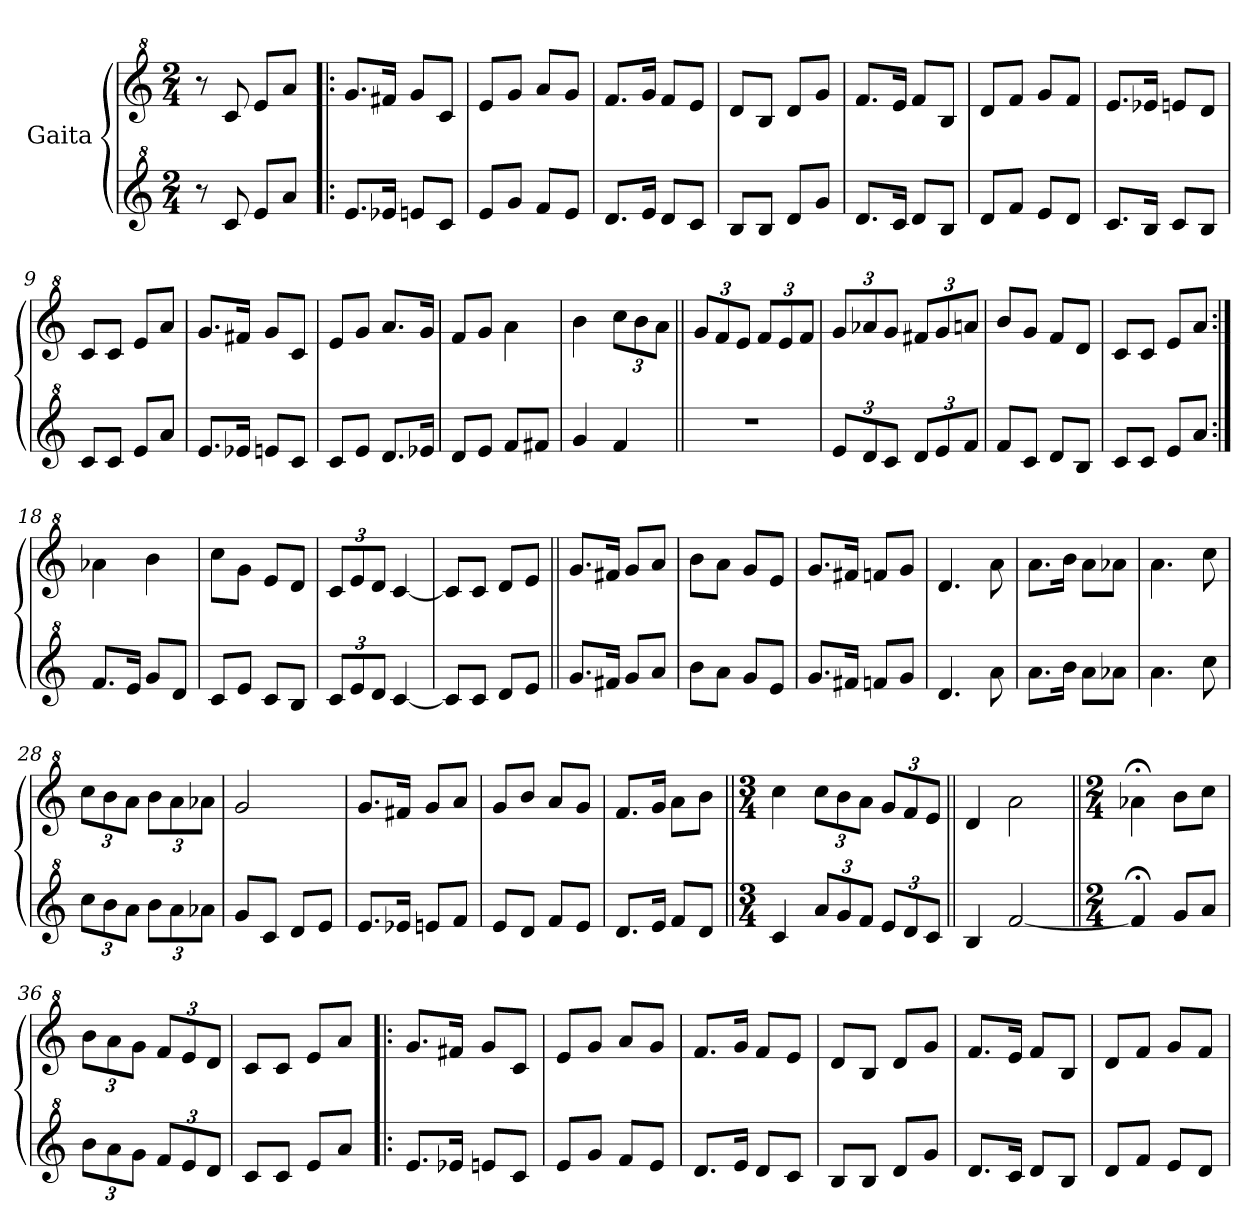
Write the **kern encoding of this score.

**kern	**kern
*part2	*part1
*staff2	*staff1
*I"Gaita	*I"Gaita
*clefG^2	*clefG^2
*k[]	*k[]
*M2/4	*M2/4
*MM138	*MM138
=1	=1
8r	8r
8cc/	8cc/
8ee/L	8ee/L
8aa/J	8aa/J
=2!|:	=2!|:
8.ee/L	8.gg/L
16ee-X/Jk	16ff#X/Jk
8een/L	8gg/L
8cc/J	8cc/J
=3	=3
8ee/L	8ee/L
8gg/J	8gg/J
8ff/L	8aa/L
8ee/J	8gg/J
=4	=4
8.dd/L	8.ff/L
16ee/Jk	16gg/Jk
8dd/L	8ff/L
8cc/J	8ee/J
=5	=5
8b/L	8dd/L
8b/J	8b/J
8dd/L	8dd/L
8gg/J	8gg/J
=6	=6
8.dd/L	8.ff/L
16cc/Jk	16ee/Jk
8dd/L	8ff/L
8b/J	8b/J
=7	=7
8dd/L	8dd/L
8ff/J	8ff/J
8ee/L	8gg/L
8dd/J	8ff/J
=8	=8
8.cc/L	8.ee/L
16b/Jk	16ee-X/Jk
8cc/L	8een/L
8b/J	8dd/J
!!LO:LB:g=z
=9	=9
8cc/L	8cc/L
8cc/J	8cc/J
8ee/L	8ee/L
8aa/J	8aa/J
=10	=10
8.ee/L	8.gg/L
16ee-X/Jk	16ff#X/Jk
8een/L	8gg/L
8cc/J	8cc/J
=11	=11
8cc/L	8ee/L
8ee/J	8gg/J
8.dd/L	8.aa/L
16ee-X/Jk	16gg/Jk
=12	=12
8dd/L	8ff/L
8ee/J	8gg/J
8ff/L	4aa\
8ff#X/J	.
=13	=13
4gg/	4bb\
*	*Xbrackettup
4ff/	12ccc\L
.	12bb\
.	12aa\J
=14||	=14||
2r	12gg/L
.	12ff/
.	12ee/J
.	12ff/L
.	12ee/
.	12ff/J
=15	=15
*Xbrackettup	*
12ee/L	12gg/L
12dd/	12aa-X/
12cc/J	12gg/J
12dd/L	12ff#X/L
12ee/	12gg/
12ff/J	12aan/J
=16	=16
8ff/L	8bb/L
8cc/J	8gg/J
8dd/L	8ff/L
8b/J	8dd/J
!!LO:LB:g=z
=17	=17
8cc/L	8cc/L
8cc/J	8cc/J
8ee/L	8ee/L
8aa/J	8aa/J
=18:|!	=18:|!
8.ff/L	4aa-X\
16ee/Jk	.
8gg/L	4bb\
8dd/J	.
=19	=19
8cc/L	8ccc\L
8ee/J	8gg\J
8cc/L	8ee/L
8b/J	8dd/J
=20	=20
12cc/L	12cc/L
12ee/	12ee/
12dd/J	12dd/J
[4cc/	[4cc/
=21	=21
8cc/L]	8cc/L]
8cc/J	8cc/J
8dd/L	8dd/L
8ee/J	8ee/J
=22||	=22||
8.gg/L	8.gg/L
16ff#X/Jk	16ff#X/Jk
8gg/L	8gg/L
8aa/J	8aa/J
=23	=23
8bb\L	8bb\L
8aa\J	8aa\J
8gg/L	8gg/L
8ee/J	8ee/J
=24	=24
8.gg/L	8.gg/L
16ff#X/Jk	16ff#X/Jk
8ffn/L	8ffn/L
8gg/J	8gg/J
=25	=25
4.dd/	4.dd/
8aa\	8aa\
!!LO:LB:g=z
=26	=26
8.aa\L	8.aa\L
16bb\Jk	16bb\Jk
8aa\L	8aa\L
8aa-X\J	8aa-X\J
=27	=27
4.aa\	4.aa\
8ccc\	8ccc\
=28	=28
12ccc\L	12ccc\L
12bb\	12bb\
12aa\J	12aa\J
12bb\L	12bb\L
12aa\	12aa\
12aa-X\J	12aa-X\J
=29	=29
8gg/L	2gg/
8cc/J	.
8dd/L	.
8ee/J	.
=30	=30
8.ee/L	8.gg/L
16ee-X/Jk	16ff#X/Jk
8een/L	8gg/L
8ff/J	8aa/J
=31	=31
8ee/L	8gg/L
8dd/J	8bb/J
8ff/L	8aa/L
8ee/J	8gg/J
=32	=32
8.dd/L	8.ff/L
16ee/Jk	16gg/Jk
8ff/L	8aa\L
8dd/J	8bb\J
=33||	=33||
*M3/4	*M3/4
4cc/	4ccc\
12aa/L	12ccc\L
12gg/	12bb\
12ff/J	12aa\J
12ee/L	12gg/L
12dd/	12ff/
12cc/J	12ee/J
!!LO:LB:g=z
=34||	=34||
4b/	4dd/
[2ff/	2aa\
=35||	=35||
*M2/4	*M2/4
4ff;</]	4aa-X;<\
8gg/L	8bb\L
8aa/J	8ccc\J
=36	=36
12bb\L	12bb\L
12aa\	12aa\
12gg\J	12gg\J
12ff/L	12ff/L
12ee/	12ee/
12dd/J	12dd/J
=37	=37
8cc/L	8cc/L
8cc/J	8cc/J
8ee/L	8ee/L
8aa/J	8aa/J
=38!|:	=38!|:
8.ee/L	8.gg/L
16ee-X/Jk	16ff#X/Jk
8een/L	8gg/L
8cc/J	8cc/J
=39	=39
8ee/L	8ee/L
8gg/J	8gg/J
8ff/L	8aa/L
8ee/J	8gg/J
=40	=40
8.dd/L	8.ff/L
16ee/Jk	16gg/Jk
8dd/L	8ff/L
8cc/J	8ee/J
=41	=41
8b/L	8dd/L
8b/J	8b/J
8dd/L	8dd/L
8gg/J	8gg/J
=42	=42
8.dd/L	8.ff/L
16cc/Jk	16ee/Jk
8dd/L	8ff/L
8b/J	8b/J
!!LO:LB:g=z
=43	=43
8dd/L	8dd/L
8ff/J	8ff/J
8ee/L	8gg/L
8dd/J	8ff/J
=	=
*-	*-
